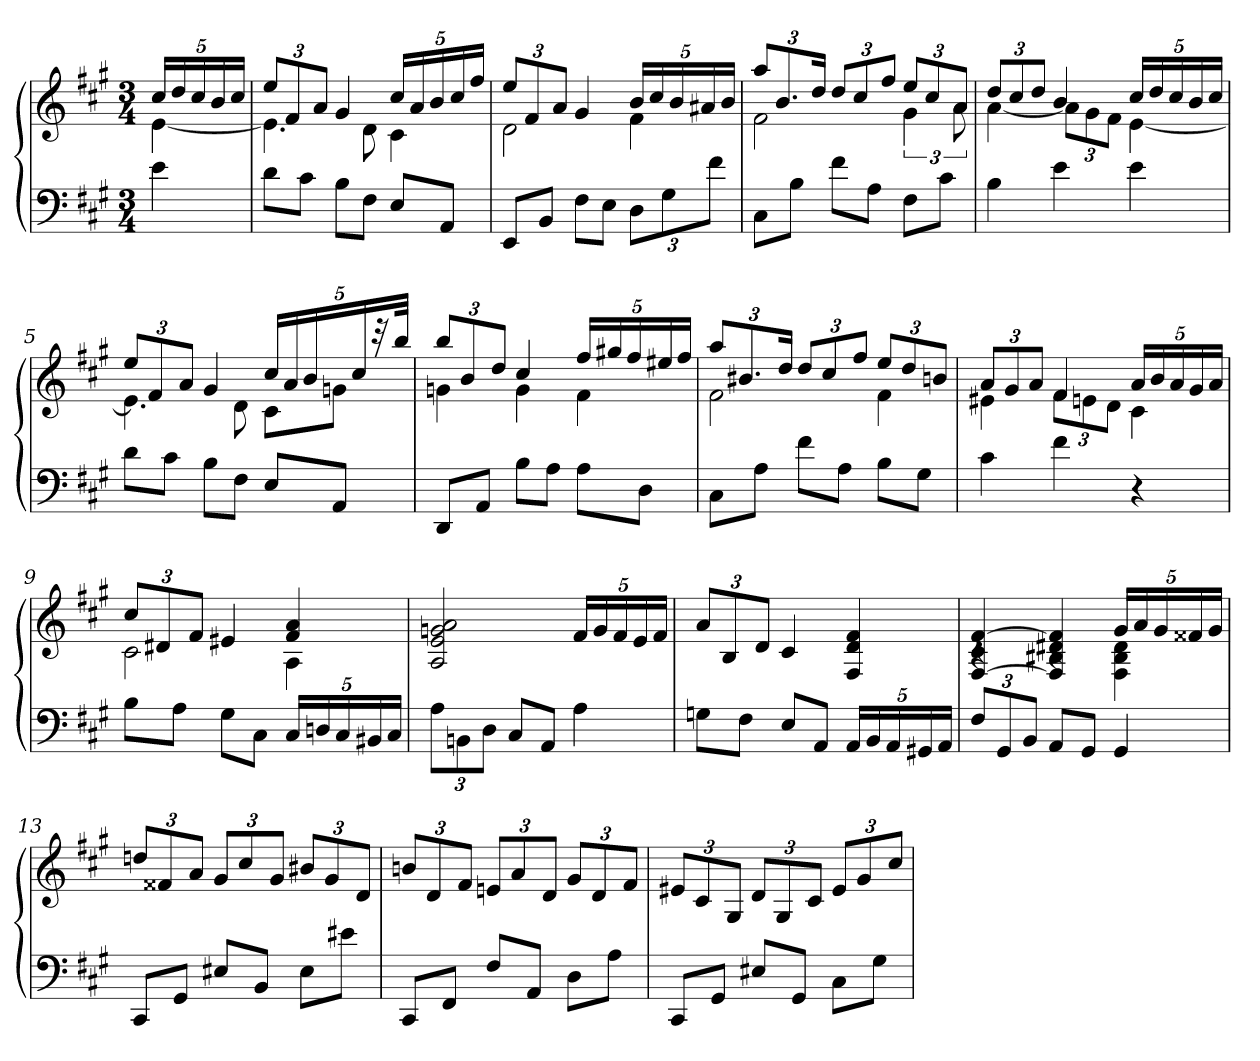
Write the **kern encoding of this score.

**kern	**kern
*part1	*part1
*staff2	*staff1
*clefF4	*clefG2
*k[f#c#g#]	*k[f#c#g#]
*A:	*A:
*M3/4	*M3/4
=	=
*	*^
4e	20cc#LL	[4e
.	20dd	.
.	20cc#	.
.	20b	.
.	20cc#JJ	.
=1	=1	=1
8dL	12eeL	4.e]
.	12f#	.
8c#J	.	.
.	12aJ	.
8BL	4g#	.
8F#J	.	8d
8EL	20cc#LL	4c#
.	20a	.
.	20b	.
8AAJ	.	.
.	20cc#	.
.	20ff#JJ	.
=2	=2	=2
8EEL	12eeL	2d
.	12f#	.
8BBJ	.	.
.	12aJ	.
8F#L	4g#	.
8EJ	.	.
12DL	20bLL	4f#
.	20cc#	.
12G#	.	.
.	20b	.
.	20a#X	.
12f#J	.	.
.	20bJJ	.
=3	=3	=3
8C#L	12aaL	2f#
.	12.b	.
8BJ	.	.
.	24ddJk	.
8f#L	12ddL	.
.	12cc#	.
8AJ	.	.
.	12ff#J	.
8F#L	12eeL	6g#
.	12cc#	.
8c#J	.	.
.	12aJ	12a
=4	=4	=4
4B	12ddL	[4a
.	12cc#	.
.	12ddJ	.
4e	4b	12aL]
.	.	12g#
.	.	12f#J
4e	20cc#LL	[4e
.	20dd	.
.	20cc#	.
.	20b	.
.	20cc#JJ	.
=5	=5	=5
8dL	12eeL	4.e]
.	12f#	.
8c#J	.	.
.	12aJ	.
8BL	4g#	.
8F#J	.	8d
8EL	20cc#LL	8c#L
.	20a	.
.	20b	.
8AAJ	.	8gnJ
.	20cc#	.
.	40r	.
.	40bbJJk	.
=6	=6	=6
8DDL	12bbL	4gn
.	12b	.
8AAJ	.	.
.	12ddJ	.
8BL	4cc#	4g
8AJ	.	.
8AL	20ff#LL	4f#
.	20gg#X	.
.	20ff#	.
8DJ	.	.
.	20ee#X	.
.	20ff#JJ	.
=7	=7	=7
8C#L	12aaL	2f#
.	12.b#X	.
8AJ	.	.
.	24ddJk	.
8f#L	12ddL	.
.	12cc#	.
8AJ	.	.
.	12ff#J	.
8BL	12eeL	4f#
.	12dd	.
8G#J	.	.
.	12bnJ	.
=8	=8	=8
4c#	12aL	4e#X
.	12g#	.
.	12aJ	.
4f#	4f#	12f#L
.	.	12en
.	.	12dJ
4r	20aLL	4c#
.	20b	.
.	20a	.
.	20g#	.
.	20aJJ	.
=9	=9	=9
8BL	12cc#L	2c#
.	12d#X	.
8AJ	.	.
.	12f#J	.
8G#L	4e#X	.
8C#J	.	.
20C#LL	4f# 4a	4A
20Dn	.	.
20C#	.	.
20BB#X	.	.
20C#JJ	.	.
*	*v	*v
=10	=10
12AL	2A 2e 2gn 2a
12BBn	.
12DJ	.
8C#L	.
8AAJ	.
4A	20f#LL
.	20g
.	20f#
.	20e
.	20f#JJ
=11	=11
8GnL	12aL
.	12B
8F#J	.
.	12dJ
8EL	4c#
8AAJ	.
20AALL	4F# 4d 4f#
20BB	.
20AA	.
20GG#X	.
20AAJJ	.
=12	=12
*	*^
12F#L	[4F# 4c# [4f#	4rc
12GG#	.	.
12BBJ	.	.
8AAL	4F#] 4B#X 4d#X 4f#]	4rc
8GG#J	.	.
4GG#	20g#LL	4F# 4B# 4d#
.	20a	.
.	20g#	.
.	20f##X	.
.	20g#JJ	.
*	*v	*v
=13	=13
8CC#L	12ddnL
.	12f##X
8GG#J	.
.	12aJ
8E#XL	12g#L
.	12cc#
8BBJ	.
.	12g#J
8E#L	12b#XL
.	12g#
8e#XJ	.
.	12dJ
=14	=14
8CC#L	12bnL
.	12d
8FF#J	.
.	12f#J
8F#L	12enL
.	12a
8AAJ	.
.	12dJ
8DL	12g#L
.	12d
8AJ	.
.	12f#J
=15	=15
8CC#L	12e#XL
.	12c#
8GG#J	.
.	12G#J
8E#XL	12dL
.	12G#
8GG#J	.
.	12c#J
8C#L	12e#L
.	12g#
8G#J	.
.	12cc#J
=	=
*-	*-
